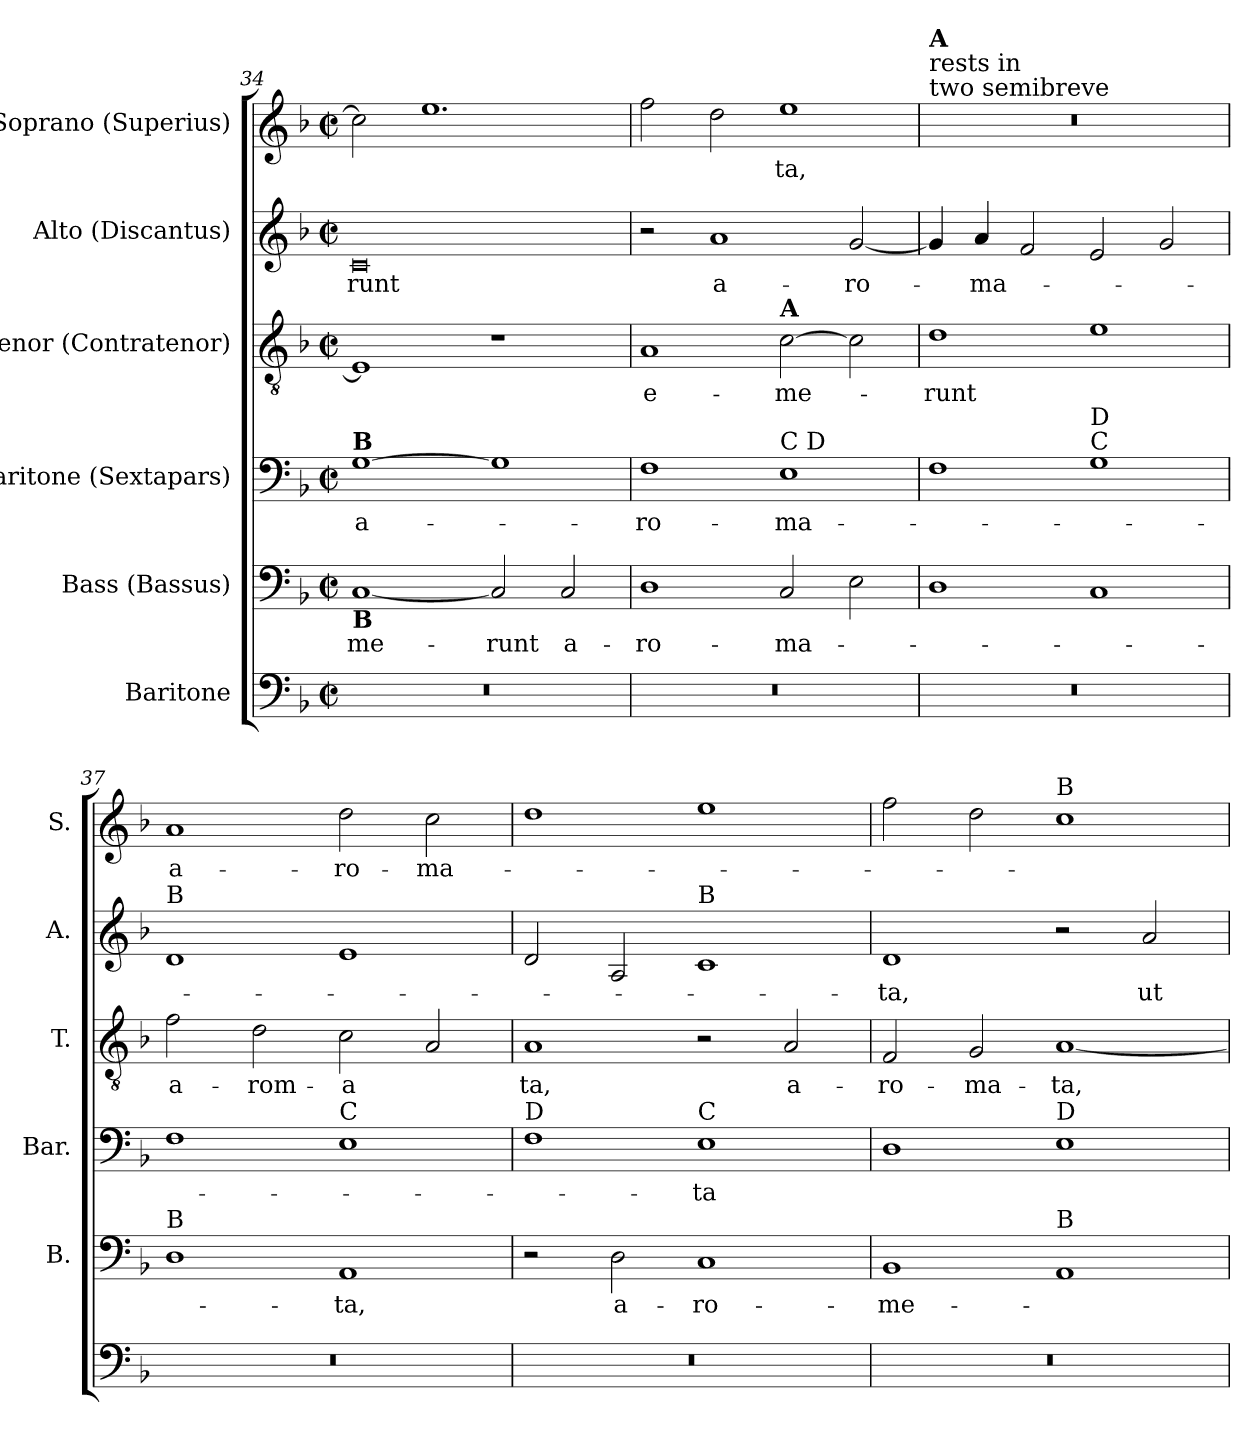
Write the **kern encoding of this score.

**kern	**kern	**text	**kern	**text	**kern	**text	**kern	**text	**kern	**text
*part6	*part5	*part5	*part4	*part4	*part3	*part3	*part2	*part2	*part1	*part1
*staff6	*staff5	*staff5	*staff4	*staff4	*staff3	*staff3	*staff2	*staff2	*staff1	*staff1
*I"Baritone	*I"Bass (Bassus)	*	*I"Baritone (Sextapars)	*	*I"Tenor (Contratenor)	*	*I"Alto (Discantus)	*	*I"Soprano (Superius)	*
*	*I'B.	*	*I'Bar.	*	*I'T.	*	*I'A.	*	*I'S.	*
*clefF4	*clefF4	*	*clefF4	*	*clefGv2	*	*clefG2	*	*clefG2	*
*k[b-]	*k[b-]	*	*k[b-]	*	*k[b-]	*	*k[b-]	*	*k[b-]	*
*M2/1	*M2/1	*	*M2/1	*	*M2/1	*	*M2/1	*	*M2/1	*
*met(c|)	*met(c|)	*	*met(c|)	*	*met(c|)	*	*met(c|)	*	*met(c|)	*
=34	=34	=34	=34	=34	=34	=34	=34	=34	=34	=34
!	!	!	!LO:TX:a:B:t=B	!	!	!	!	!	!	!
!	!LO:TX:b:B:t=B	!	!	!	!	!	!	!	!	!
!	!	!LO:LY:b	!	!LO:LY:b	!	!	!	!LO:LY:b	!	!
0r	[1C	-me-	[1G	a-	1E]	.	0c	-runt	2cc\]	.
.	.	.	.	.	.	.	.	.	1.ee	.
!	!	!LO:LY:b	!	!	!	!	!	!	!	!
.	2C/]	-runt	1G]	.	1r	.	.	.	.	.
!	!	!LO:LY:b	!	!	!	!	!	!	!	!
.	2C/	a-	.	.	.	.	.	.	.	.
=35	=35	=35	=35	=35	=35	=35	=35	=35	=35	=35
!	!	!LO:LY:b	!	!LO:LY:b	!	!LO:LY:b	!	!	!	!
0r	1D	-ro-	1F	-ro-	1A	e-	2r	.	2ff\	.
!	!	!	!	!	!	!	!	!LO:LY:b	!	!
.	.	.	.	.	.	.	1a	a-	2dd\	.
!	!	!	!	!	!LO:TX:a:B:t=A	!	!	!	!	!
!	!	!	!LO:TX:a:t=C D	!	!	!	!	!	!	!
!	!	!LO:LY:b	!	!LO:LY:b	!	!LO:LY:b	!	!	!	!LO:LY:b
.	2C/	-ma-	1E	-ma-	[2c\	me-	.	.	1ee	-ta,
!	!	!	!	!	!	!	!	!LO:LY:b	!	!
.	2E\	.	.	.	2c\]	.	[2g/	-ro-	.	.
=36	=36	=36	=36	=36	=36	=36	=36	=36	=36	=36
!	!	!	!	!	!	!	!	!	!LO:TX:a:t=two semibreve	!
!	!	!	!	!	!	!	!	!	!LO:TX:a:t=rests in	!
!	!	!	!	!	!	!	!	!	!LO:TX:a:B:t=A	!
!	!	!	!	!	!	!LO:LY:b	!	!	!	!
0r	1D	.	1F	.	1d	-runt	4g/]	.	0r	.
!	!	!	!	!	!	!	!	!LO:LY:b	!	!
.	.	.	.	.	.	.	4a/	-ma-	.	.
.	.	.	.	.	.	.	2f/	.	.	.
!	!	!	!LO:TX:a:t=C	!	!	!	!	!	!	!
!	!	!	!LO:TX:a:t=D	!	!	!	!	!	!	!
.	1C	.	1G	.	1e	.	2e/	.	.	.
.	.	.	.	.	.	.	2g/	.	.	.
=37	=37	=37	=37	=37	=37	=37	=37	=37	=37	=37
!	!	!	!	!	!	!	!LO:TX:a:t=B	!	!	!
!	!LO:TX:a:t=B	!	!	!	!	!	!	!	!	!
!	!	!	!	!	!	!LO:LY:b	!	!	!	!LO:LY:b
0r	1D	.	1F	.	2f\	a-	1d	.	1a	a-
!	!	!	!	!	!	!LO:LY:b	!	!	!	!
.	.	.	.	.	2d\	-rom-	.	.	.	.
!	!	!	!LO:TX:a:t=C	!	!	!	!	!	!	!
!	!	!LO:LY:b	!	!	!	!LO:LY:b	!	!	!	!LO:LY:b
.	1AA	-ta,	1E	.	2c\	-a	1e	.	2dd\	-ro-
!	!	!	!	!	!	!	!	!	!	!LO:LY:b
.	.	.	.	.	2A/	.	.	.	2cc\	-ma-
=38	=38	=38	=38	=38	=38	=38	=38	=38	=38	=38
!	!	!	!LO:TX:a:t=D	!	!	!	!	!	!	!
!	!	!	!	!	!	!LO:LY:b	!	!	!	!
0r	2r	.	1F	.	1A	ta,	2d/	.	1dd	.
!	!	!LO:LY:b	!	!	!	!	!	!	!	!
.	2D\	a-	.	.	.	.	2A/	.	.	.
!	!	!	!	!	!	!	!LO:TX:a:t=B	!	!	!
!	!	!	!LO:TX:a:t=C	!	!	!	!	!	!	!
!	!	!LO:LY:b	!	!LO:LY:b	!	!	!	!	!	!
.	1C	-ro-	1E	ta	2r	.	1c	.	1ee	.
!	!	!	!	!	!	!LO:LY:b	!	!	!	!
.	.	.	.	.	2A/	a-	.	.	.	.
!!LO:LB:g=z
=39	=39	=39	=39	=39	=39	=39	=39	=39	=39	=39
!	!	!LO:LY:b	!	!	!	!LO:LY:b	!	!LO:LY:b	!	!
0r	1BB-	-me-	1D	.	2F/	-ro-	1d	-ta,	2ff\	.
!	!	!	!	!	!	!LO:LY:b	!	!	!	!
.	.	.	.	.	2G/	-ma-	.	.	2dd\	.
!	!	!	!	!	!	!	!	!	!LO:TX:a:t=B	!
!	!	!	!LO:TX:a:t=D	!	!	!	!	!	!	!
!	!LO:TX:a:t=B	!	!	!	!	!	!	!	!	!
!	!	!	!	!	!	!LO:LY:b	!	!	!	!
.	1AA	.	1E	.	[1A	-ta,	2r	.	1cc	.
!	!	!	!	!	!	!	!	!LO:LY:b	!	!
.	.	.	.	.	.	.	2a/	ut	.	.
=	=	=	=	=	=	=	=	=	=	=
*-	*-	*-	*-	*-	*-	*-	*-	*-	*-	*-
